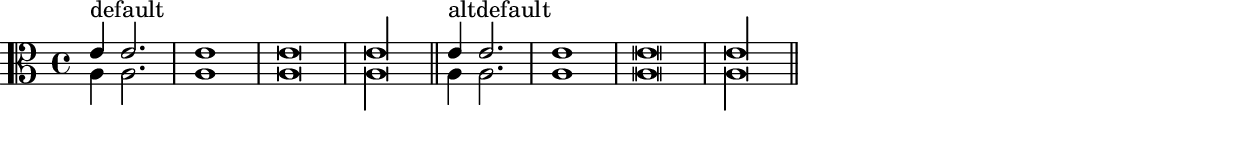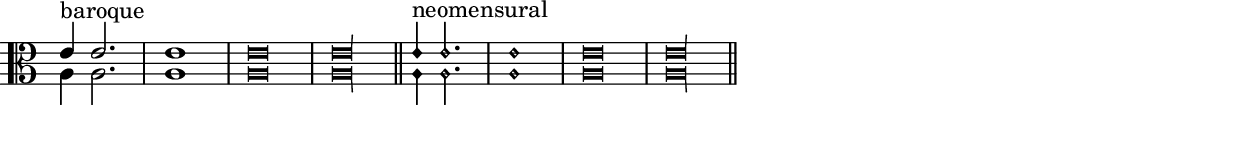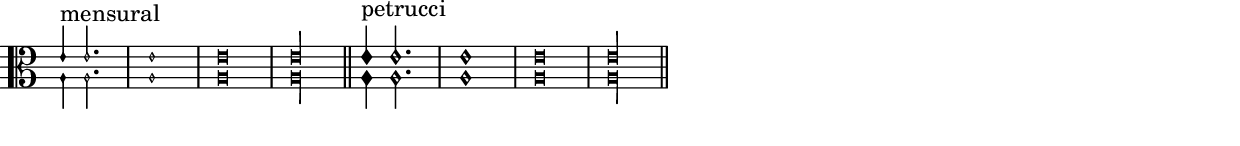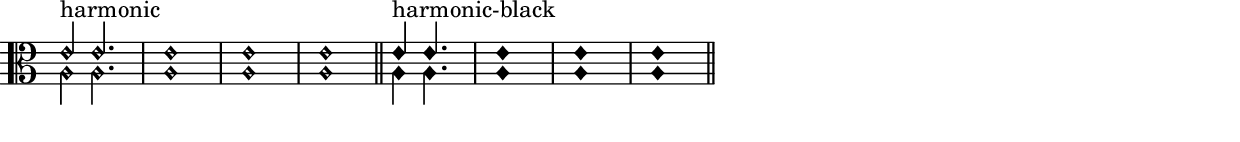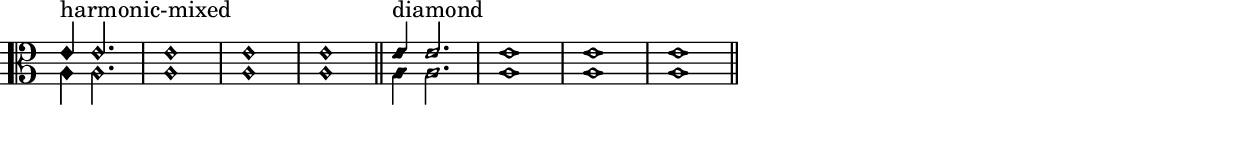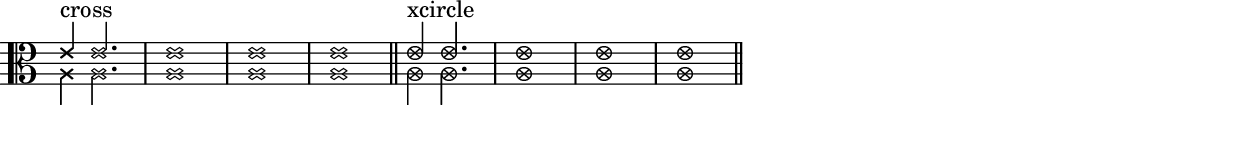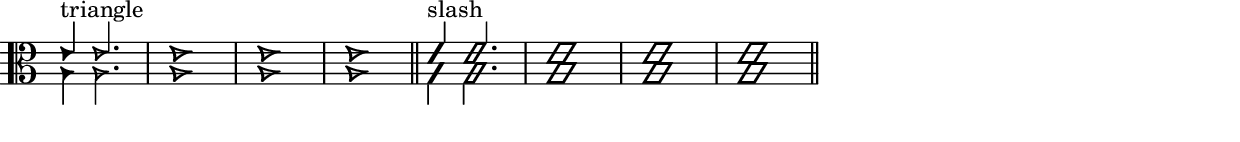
%% Generated by lilypond-book
%% Options: [exampleindent=10.16\mm,indent=0\mm,line-width=160\mm,noindent,paper-height=845.047\pt,paper-width=597.508\pt,papersize='(cons (* 597.508 pt) (* 845.047 pt))]
\include "lilypond-book-preamble.ly"


% ****************************************************************
% Start cut-&-pastable-section
% ****************************************************************

#(ly:set-option 'eps-box-padding 3.000000)



\paper {
  #(set-paper-size '(cons (* 597.508 pt) (* 845.047 pt)))
  indent = 0\mm
  line-width = 160\mm
  % offset the left padding, also add 1mm as lilypond creates cropped
  % images with a little space on the right
  line-width = #(- line-width (* mm  3.000000) (* mm 1))
}

\layout {
  
}




% ****************************************************************
% ly snippet:
% ****************************************************************
\sourcefilename "en/included/note-head-style.ly"
\sourcefileline 0
\version "2.19.0"

\header {
  texidoc="
Note head shapes may be set from several choices.
The stem endings should be adjusted according to the note head.
If you want different note head styles on one stem,
you must create a special context.

Harmonic notes have a different shape and different
dimensions.
"
}

\layout {
  indent = 0.0
  ragged-right = ##t

  \context {
    \Score
    \remove Bar_number_engraver
  }
}

pattern = <<
  \new Voice {
    \override Stem.direction = #UP
    e'4 2. 1 \breve*1/2 \longa*1/4 \bar "||"
  }
  \new Voice {
    \override Stem.direction = #DOWN
    a4  2. 1 \breve*1/2 \longa*1/4 \bar "||"
  }
>>


\transpose c c {
  \clef C

  \override Staff.NoteHead.style = #'default
  s1*0^\markup { "default" }
  \pattern

  \override Staff.NoteHead.style = #'altdefault
  s1*0^\markup { "altdefault" }
  \pattern

  \break

  \override Staff.NoteHead.style = #'baroque
  s1*0^\markup { "baroque" }
  \pattern

  \override Staff.NoteHead.style = #'neomensural
  s1*0^\markup { "neomensural" }
  \pattern

  \break

  \override Staff.NoteHead.style = #'mensural
  s1*0^\markup { "mensural" }
  \pattern

  \override Staff.NoteHead.style = #'petrucci
  s1*0^\markup { "petrucci" }
  \pattern

  \break

  \override Staff.NoteHead.style = #'harmonic
  s1*0^\markup { "harmonic" }
  \pattern

  \override Staff.NoteHead.style = #'harmonic-black
  s1*0^\markup { "harmonic-black" }
  \pattern

  \break

  \override Staff.NoteHead.style = #'harmonic-mixed
  s1*0^\markup { "harmonic-mixed" }
  \pattern

  \override Staff.NoteHead.style = #'diamond
  s1*0^\markup { "diamond" }
  \pattern

  \break

  \override Staff.NoteHead.style = #'cross
  s1*0^\markup { "cross" }
  \pattern

  \override Staff.NoteHead.style = #'xcircle
  s1*0^\markup { "xcircle" }
  \pattern

  \break

  \override Staff.NoteHead.style = #'triangle
  s1*0^\markup { "triangle" }
  \pattern

  \override Staff.NoteHead.style = #'slash
  s1*0^\markup { "slash" }
  \pattern
}



% ****************************************************************
% end ly snippet
% ****************************************************************
